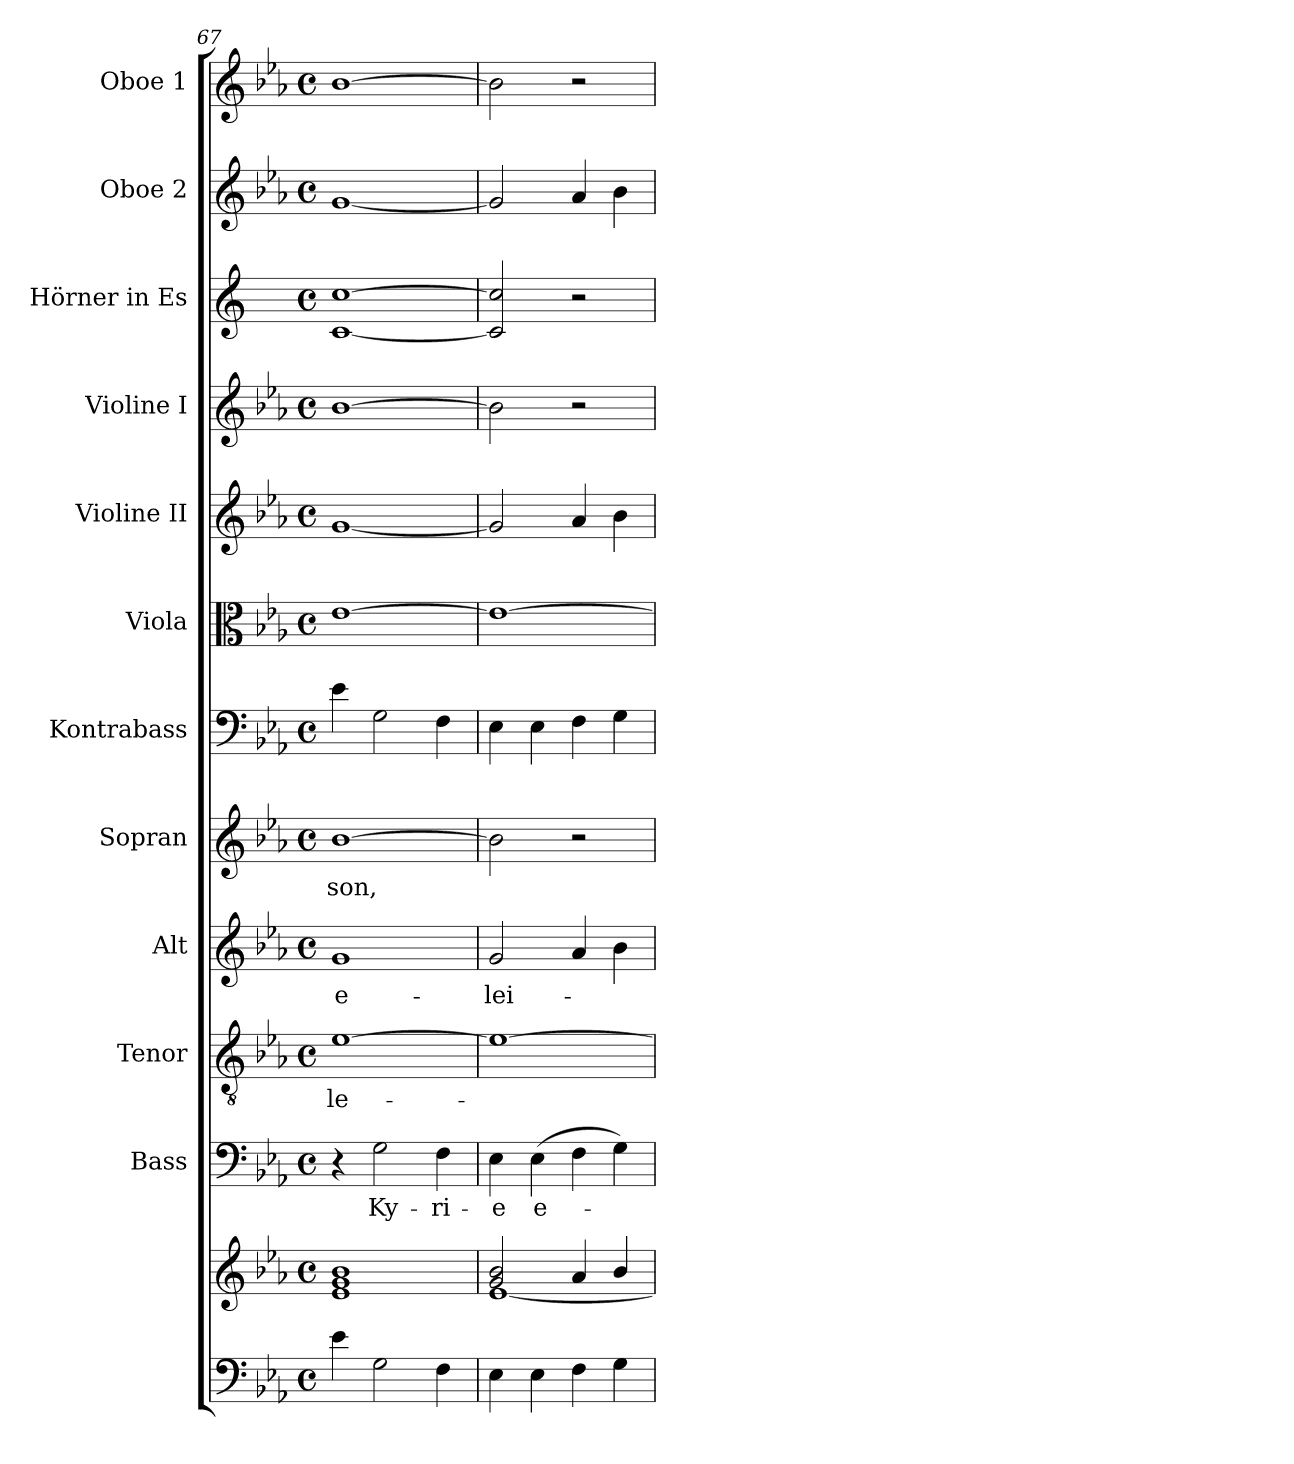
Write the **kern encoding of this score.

**kern	**kern	**kern	**text	**kern	**text	**kern	**text	**kern	**text	**kern	**kern	**kern	**kern	**kern	**kern	**kern
*part12	*part12	*part11	*part11	*part10	*part10	*part9	*part9	*part8	*part8	*part7	*part6	*part5	*part4	*part3	*part2	*part1
*staff13	*staff12	*staff11	*staff11	*staff10	*staff10	*staff9	*staff9	*staff8	*staff8	*staff7	*staff6	*staff5	*staff4	*staff3	*staff2	*staff1
*	*	*I"Bass	*	*I"Tenor	*	*I"Alt	*	*I"Sopran	*	*I"Kontrabass	*I"Viola	*I"Violine II	*I"Violine I	*I"Hörner in Es	*I"Oboe 2	*I"Oboe 1
*	*	*I'B.	*	*I'T.	*	*I'A.	*	*I'S.	*	*I'Kb.	*I'Vla.	*I'Vl. II	*I'Vl. I	*	*I'Ob. 2	*I'Ob. 1
*clefF4	*clefG2	*clefF4	*	*clefGv2	*	*clefG2	*	*clefG2	*	*clefF4	*clefC3	*clefG2	*clefG2	*clefG2	*clefG2	*clefG2
*	*	*	*	*	*	*	*	*	*	*ITrd7c12	*	*	*	*ITrd5c9	*	*
*k[b-e-a-]	*k[b-e-a-]	*k[b-e-a-]	*	*k[b-e-a-]	*	*k[b-e-a-]	*	*k[b-e-a-]	*	*k[b-e-a-]	*k[b-e-a-]	*k[b-e-a-]	*k[b-e-a-]	*k[b-e-a-]	*k[b-e-a-]	*k[b-e-a-]
*E-:	*E-:	*E-:	*	*E-:	*	*E-:	*	*E-:	*	*E-:	*E-:	*E-:	*E-:	*E-:	*E-:	*E-:
*M4/4	*M4/4	*M4/4	*	*M4/4	*	*M4/4	*	*M4/4	*	*M4/4	*M4/4	*M4/4	*M4/4	*M4/4	*M4/4	*M4/4
*met(c)	*met(c)	*met(c)	*	*met(c)	*	*met(c)	*	*met(c)	*	*met(c)	*met(c)	*met(c)	*met(c)	*met(c)	*met(c)	*met(c)
=67	=67	=67	=67	=67	=67	=67	=67	=67	=67	=67	=67	=67	=67	=67	=67	=67
*	*^	*	*	*	*	*	*	*	*	*	*	*	*	*	*	*
!	!	!	!	!	!	!LO:LY:b	!	!LO:LY:b	!	!LO:LY:b	!	!	!	!	!	!	!
4e-\	1b-	1e- 1g	4r	.	[1e-	-le-	1g	e-	[1b-	-son,	4E-\	[1e-	[1g	[1b-	[1E- [1e-	[1g	[1b-
!	!	!	!	!LO:LY:b	!	!	!	!	!	!	!	!	!	!	!	!	!
2G\	.	.	2G\	Ky-	.	.	.	.	.	.	2GG\	.	.	.	.	.	.
!	!	!	!	!LO:LY:b	!	!	!	!	!	!	!	!	!	!	!	!	!
4F\	.	.	4F\	-ri-	.	.	.	.	.	.	4FF\	.	.	.	.	.	.
=68	=68	=68	=68	=68	=68	=68	=68	=68	=68	=68	=68	=68	=68	=68	=68	=68	=68
!	!	!	!	!LO:LY:b	!	!	!	!LO:LY:b	!	!	!	!	!	!	!	!	!
4E-\	2g/ 2b-/	[<1e-	4E-\	-e	1e-_	.	2g/	-lei-	2b-\]	.	4EE-\	1e-_	2g/]	2b-\]	2E-/] 2e-/]	2g/]	2b-\]
!	!	!	!	!LO:LY:b	!	!	!	!	!	!	!	!	!	!	!	!	!
4E-\	.	.	(>4E-\	e-	.	.	.	.	.	.	4EE-\	.	.	.	.	.	.
4F\	4a-/	.	4F\	.	.	.	4a-/	.	2r	.	4FF\	.	4a-/	2r	2r	4a-/	2r
4G\	4b-/	.	4G\)	.	.	.	4b-\	.	.	.	4GG\	.	4b-\	.	.	4b-\	.
*	*v	*v	*	*	*	*	*	*	*	*	*	*	*	*	*	*	*
=	=	=	=	=	=	=	=	=	=	=	=	=	=	=	=	=
*-	*-	*-	*-	*-	*-	*-	*-	*-	*-	*-	*-	*-	*-	*-	*-	*-
